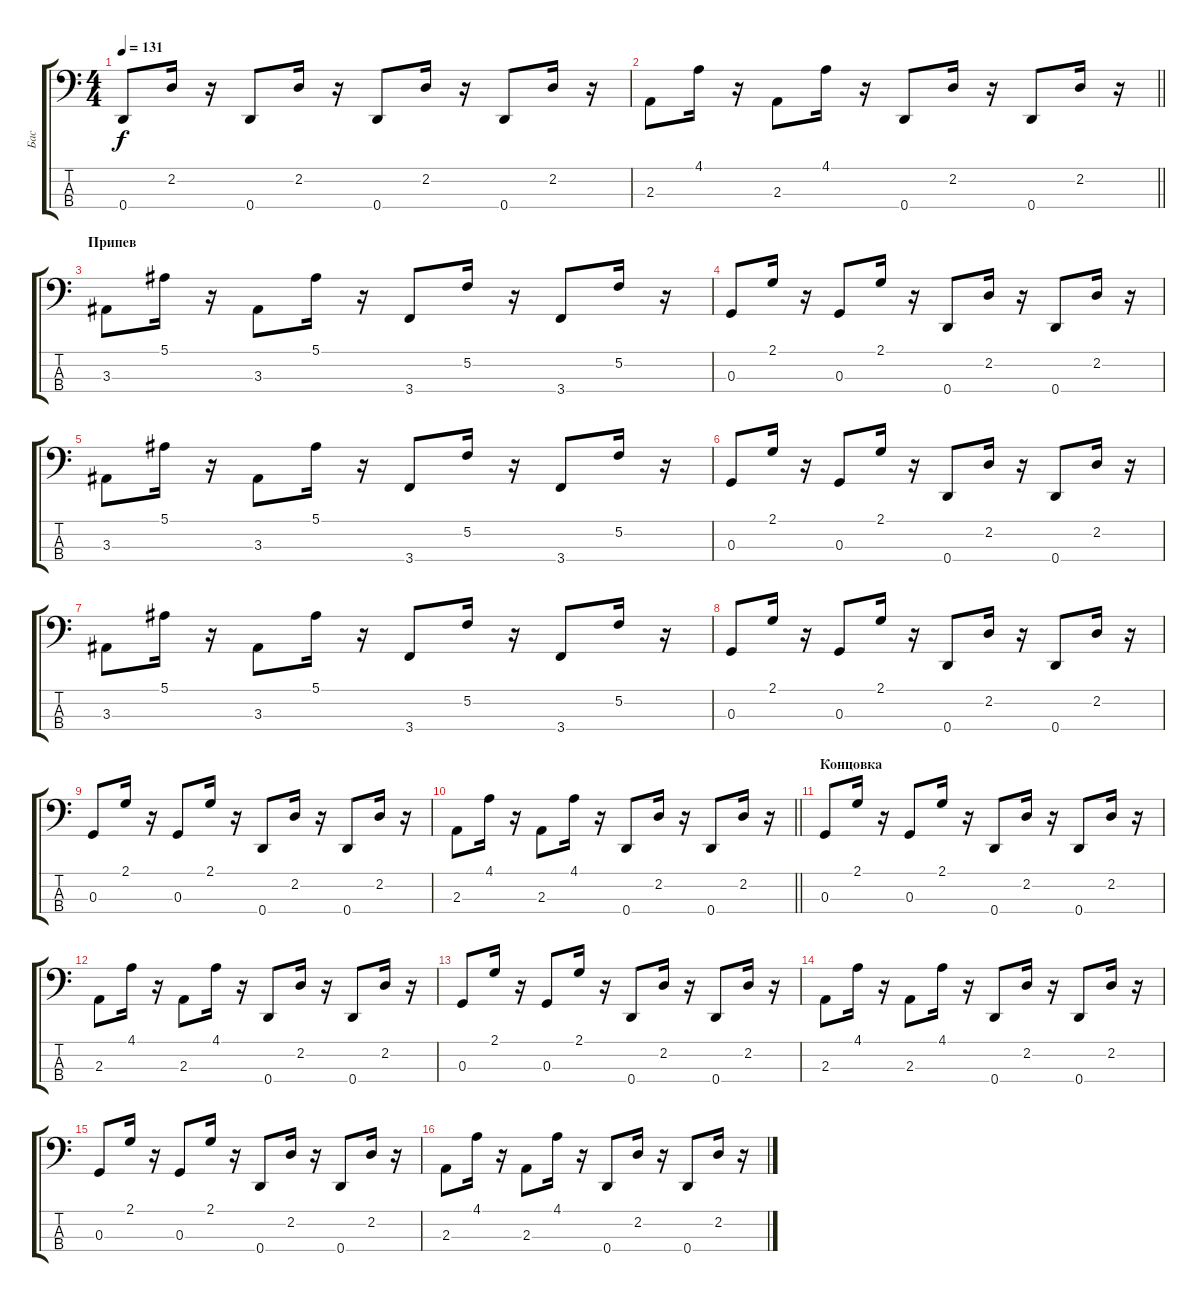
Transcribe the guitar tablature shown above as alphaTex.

\track ("Бас" "Бас") {instrument electricbasspick}
\staff {score tabs}
\tuning (F2 C2 G1 D1) {hide}
\ts (4 4)
\tempo 131
\clef f4
\ks c
0.4.8{dy f} 2.2.16 r.16 0.4.8 2.2.16 r.16 0.4.8 2.2.16 r.16 0.4.8 2.2.16 r.16 |
\barLineRight lightlight
2.3.8 4.1.16 r.16 2.3.8 4.1.16 r.16 0.4.8 2.2.16 r.16 0.4.8 2.2.16 r.16 |
\section ("" "Припев")
3.3.8 5.1.16 r.16 3.3.8 5.1.16 r.16 3.4.8 5.2.16 r.16 3.4.8 5.2.16 r.16 |
0.3.8 2.1.16 r.16 0.3.8 2.1.16 r.16 0.4.8 2.2.16 r.16 0.4.8 2.2.16 r.16 |
3.3.8 5.1.16 r.16 3.3.8 5.1.16 r.16 3.4.8 5.2.16 r.16 3.4.8 5.2.16 r.16 |
0.3.8 2.1.16 r.16 0.3.8 2.1.16 r.16 0.4.8 2.2.16 r.16 0.4.8 2.2.16 r.16 |
3.3.8 5.1.16 r.16 3.3.8 5.1.16 r.16 3.4.8 5.2.16 r.16 3.4.8 5.2.16 r.16 |
0.3.8 2.1.16 r.16 0.3.8 2.1.16 r.16 0.4.8 2.2.16 r.16 0.4.8 2.2.16 r.16 |
0.3.8 2.1.16 r.16 0.3.8 2.1.16 r.16 0.4.8 2.2.16 r.16 0.4.8 2.2.16 r.16 |
\barLineRight lightlight
2.3.8 4.1.16 r.16 2.3.8 4.1.16 r.16 0.4.8 2.2.16 r.16 0.4.8 2.2.16 r.16 |
\section ("" "Концовка")
0.3.8 2.1.16 r.16 0.3.8 2.1.16 r.16 0.4.8 2.2.16 r.16 0.4.8 2.2.16 r.16 |
2.3.8 4.1.16 r.16 2.3.8 4.1.16 r.16 0.4.8 2.2.16 r.16 0.4.8 2.2.16 r.16 |
0.3.8 2.1.16 r.16 0.3.8 2.1.16 r.16 0.4.8 2.2.16 r.16 0.4.8 2.2.16 r.16 |
2.3.8 4.1.16 r.16 2.3.8 4.1.16 r.16 0.4.8 2.2.16 r.16 0.4.8 2.2.16 r.16 |
0.3.8 2.1.16 r.16 0.3.8 2.1.16 r.16 0.4.8 2.2.16 r.16 0.4.8 2.2.16 r.16 |
2.3.8 4.1.16 r.16 2.3.8 4.1.16 r.16 0.4.8 2.2.16 r.16 0.4.8 2.2.16 r.16
